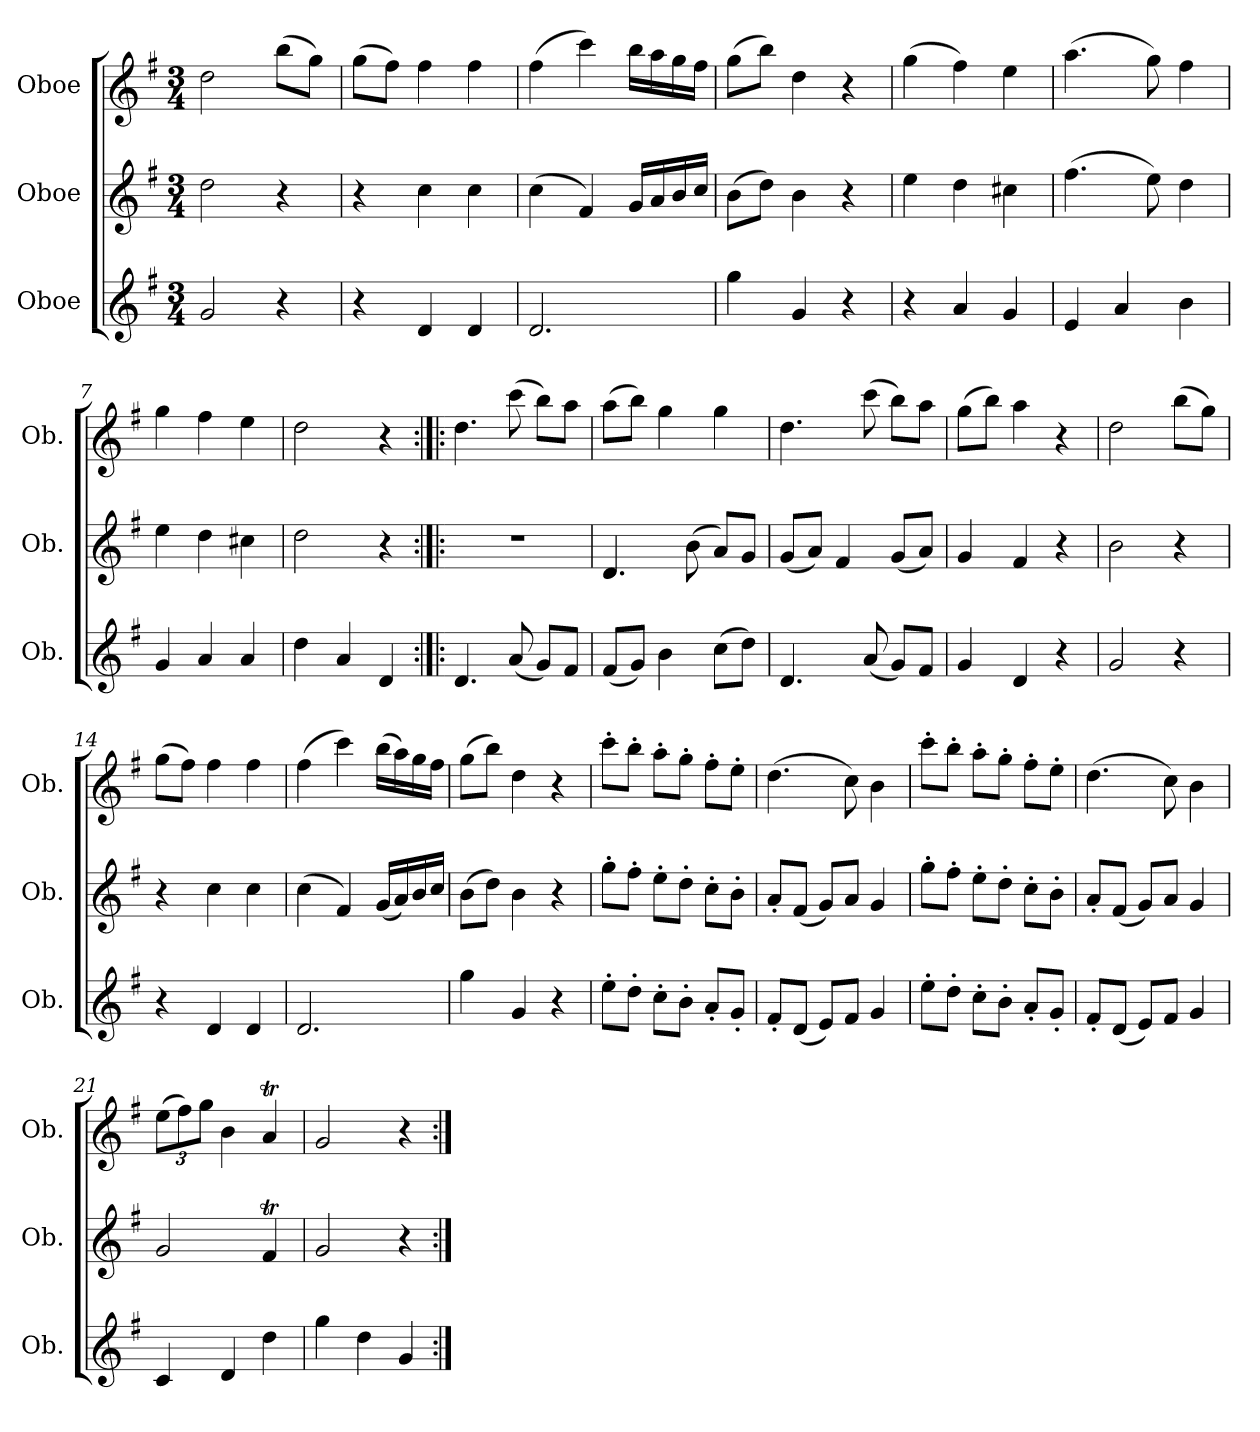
**kern	**kern	**kern
*part3	*part2	*part1
*staff3	*staff2	*staff1
*I"Oboe	*I"Oboe	*I"Oboe
*I'Ob.	*I'Ob.	*I'Ob.
*clefG2	*clefG2	*clefG2
*k[f#]	*k[f#]	*k[f#]
*M3/4	*M3/4	*M3/4
=1	=1	=1
2g/	2dd\	2dd\
4r	4r	(>8bb\L
.	.	8gg\J)
=2	=2	=2
4r	4r	(>8gg\L
.	.	8ff#\J)
4d/	4cc\	4ff#\
4d/	4cc\	4ff#\
=3	=3	=3
2.d/	(>4cc\	(>4ff#\
.	4f#/)	4ccc\)
.	16g/LL	16bb\LL
.	16a/	16aa\
.	16b/	16gg\
.	16cc/JJ	16ff#\JJ
=4	=4	=4
4gg\	(>8b\L	(>8gg\L
.	8dd\J)	8bb\J)
4g/	4b\	4dd\
4r	4r	4r
=5	=5	=5
4r	4ee\	(>4gg\
4a/	4dd\	4ff#\)
4g/	4cc#X\	4ee\
=6	=6	=6
4e/	(>4.ff#\	(>4.aa\
4a/	.	.
.	8ee\)	8gg\)
4b\	4dd\	4ff#\
=7	=7	=7
4g/	4ee\	4gg\
4a/	4dd\	4ff#\
4a/	4cc#X\	4ee\
=8	=8	=8
4dd\	2dd\	2dd\
4a/	.	.
4d/	4r	4r
!!LO:LB:g=z
=9:|!|:	=9:|!|:	=9:|!|:
4.d/	2.r	4.dd\
(<8a/	.	(>8ccc\
8g/L)	.	8bb\L)
8f#/J	.	8aa\J
=10	=10	=10
(<8f#/L	4.d/	(>8aa\L
8g/J)	.	8bb\J)
4b\	.	4gg\
.	(>8b\	.
(>8cc\L	8a/L)	4gg\
8dd\J)	8g/J	.
=11	=11	=11
4.d/	(<8g/L	4.dd\
.	8a/J)	.
.	4f#/	.
(<8a/	.	(>8ccc\
8g/L)	(<8g/L	8bb\L)
8f#/J	8a/J)	8aa\J
=12	=12	=12
4g/	4g/	(>8gg\L
.	.	8bb\J)
4d/	4f#/	4aa\
4r	4r	4r
=13	=13	=13
2g/	2b\	2dd\
4r	4r	(>8bb\L
.	.	8gg\J)
=14	=14	=14
4r	4r	(>8gg\L
.	.	8ff#\J)
4d/	4cc\	4ff#\
4d/	4cc\	4ff#\
=15	=15	=15
2.d/	(>4cc\	(>4ff#\
.	4f#/)	4ccc\)
.	(<16g/LL	(>16bb\LL
.	16a/)	16aa\)
.	16b/	16gg\
.	16cc/JJ	16ff#\JJ
!!LO:LB:g=z
=16	=16	=16
4gg\	(>8b\L	(>8gg\L
.	8dd\J)	8bb\J)
4g/	4b\	4dd\
4r	4r	4r
=17	=17	=17
8ee'\L	8gg'\L	8ccc'\L
8dd'\J	8ff#'\J	8bb'\J
8cc'\L	8ee'\L	8aa'\L
8b'\J	8dd'\J	8gg'\J
8a'/L	8cc'\L	8ff#'\L
8g'/J	8b'\J	8ee'\J
=18	=18	=18
8f#'/L	8a'/L	(>4.dd\
(<8d/J	(<8f#/J	.
8e/L)	8g/L)	.
8f#/J	8a/J	8cc\)
4g/	4g/	4b\
=19	=19	=19
8ee'\L	8gg'\L	8ccc'\L
8dd'\J	8ff#'\J	8bb'\J
8cc'\L	8ee'\L	8aa'\L
8b'\J	8dd'\J	8gg'\J
8a'/L	8cc'\L	8ff#'\L
8g'/J	8b'\J	8ee'\J
=20	=20	=20
8f#'/L	8a'/L	(>4.dd\
(<8d/J	(<8f#/J	.
8e/L)	8g/L)	.
8f#/J	8a/J	8cc\)
4g/	4g/	4b\
=21	=21	=21
*	*	*Xbrackettup
4c/	2g/	(>12ee\L
.	.	12ff#\)
.	.	12gg\J
4d/	.	4b\
4dd\	4f#t/	4aT/
=22	=22	=22
4gg\	2g/	2g/
4dd\	.	.
4g/	4r	4r
=:|!	=:|!	=:|!
*-	*-	*-
